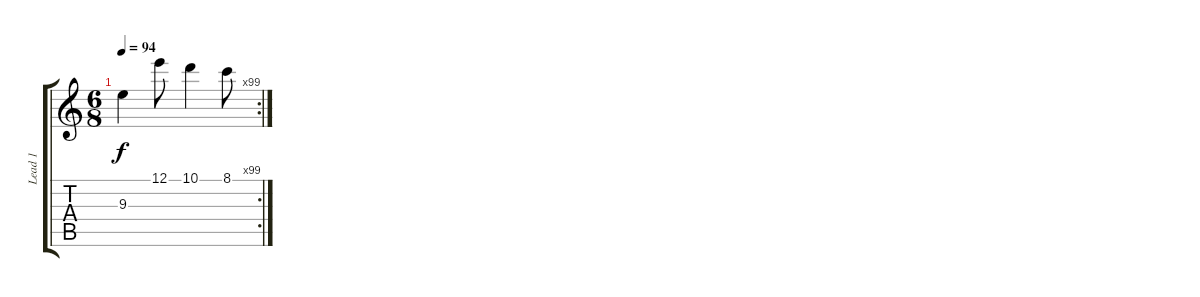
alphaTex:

\track ("Lead 1" "Lead 1") {instrument distortionguitar}
\staff {score tabs}
\tuning (E4 B3 G3 D3 A2 E2) {hide}
\rc 99
\ts (6 8)
\tempo 94
\clef g2
\ks c
9.3.4{dy f} 12.1.8 10.1.4 8.1.8
